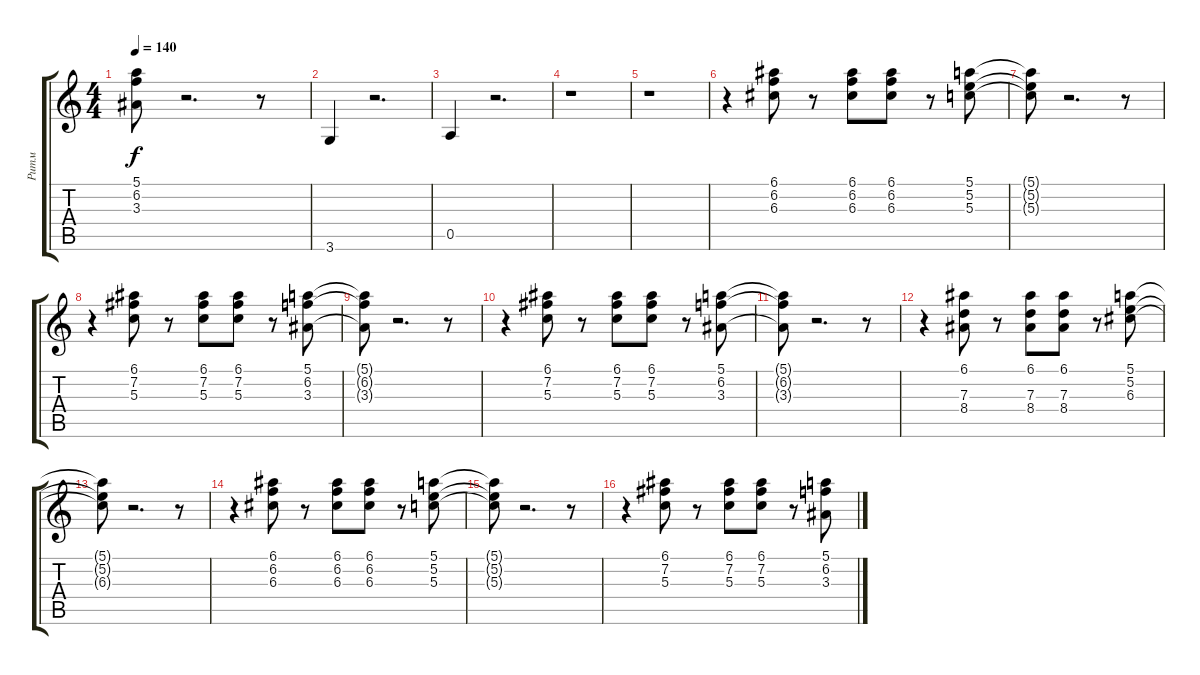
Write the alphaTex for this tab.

\track ("Ритм" "Ритм") {instrument electricguitarclean}
\staff {score tabs}
\tuning (E4 B3 G3 D3 A2 E2) {hide}
\ts (4 4)
\tempo 140
\clef g2
\ks c
(5.1{t} 6.2{t} 3.3{t}).8{dy f} r.2{d} r.8 |
3.6.4 r.2{d} |
0.5.4 r.2{d} |
r.1 |
r.1 |
r.4 (6.1 6.2 6.3).8 r.8 (6.1 6.2 6.3).8 (6.1 6.2 6.3).8 r.8 (5.1 5.2 5.3).8 |
(5.1{t} 5.2{t} 5.3{t}).8 r.2{d} r.8 |
r.4 (6.1 7.2 5.3).8 r.8 (6.1 7.2 5.3).8 (6.1 7.2 5.3).8 r.8 (5.1 6.2 3.3).8 |
(5.1{t} 6.2{t} 3.3{t}).8 r.2{d} r.8 |
r.4 (6.1 7.2 5.3).8 r.8 (6.1 7.2 5.3).8 (6.1 7.2 5.3).8 r.8 (5.1 6.2 3.3).8 |
(5.1{t} 6.2{t} 3.3{t}).8 r.2{d} r.8 |
r.4 (6.1 7.3 8.4).8 r.8 (6.1 7.3 8.4).8 (6.1 7.3 8.4).8 r.8 (5.1 5.2 6.3).8 |
(5.1{t} 5.2{t} 6.3{t}).8 r.2{d} r.8 |
r.4 (6.1 6.2 6.3).8 r.8 (6.1 6.2 6.3).8 (6.1 6.2 6.3).8 r.8 (5.1 5.2 5.3).8 |
(5.1{t} 5.2{t} 5.3{t}).8 r.2{d} r.8 |
r.4 (6.1 7.2 5.3).8 r.8 (6.1 7.2 5.3).8 (6.1 7.2 5.3).8 r.8 (5.1 6.2 3.3).8
